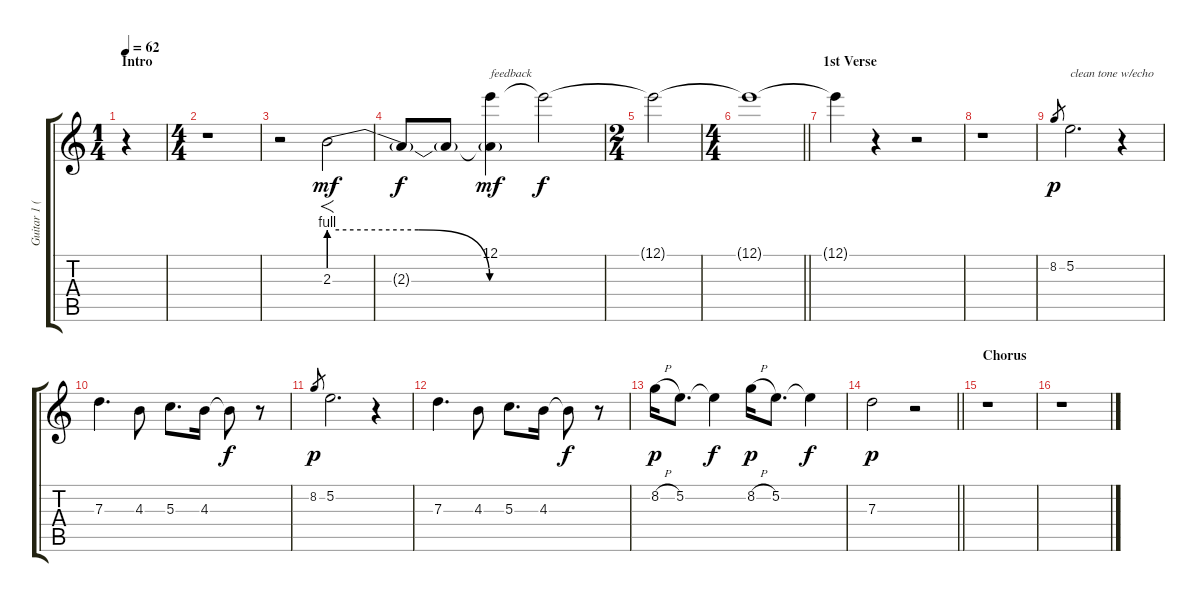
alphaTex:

\track ("Guitar 1 (Slash)" "Guitar 1 (") {instrument overdrivenguitar}
\staff {score tabs}
\tuning (E4 B3 G3 D3 A2 E2) {hide}
\ts (1 4)
\section ("" "Intro")
\tempo 62
\clef g2
\ks c
r.4{dy mf instrument overdrivenguitar} |
\ts (4 4)
r.1 |
r.2 2.3{be (custom 0 4 25 4 45 0 60 0)}.2{f} |
2.3{t}.8{dy f} 2.3{t}.8 (12.1 2.3{t}).4{txt "feedback" dy mf} 12.1{t}.2{dy f} |
\ts (2 4)
12.1{t}.2 |
\ts (4 4)
\barLineRight lightlight
12.1{t}.1 |
\section ("" "1st Verse")
12.1{t}.4 r.4 r.2{instrument electricguitarjazz} |
r.1 |
8.2.8{gr dy p} 5.2.2{d txt "clean tone w/echo" instrument electricguitarjazz} r.4 |
7.3.4{d} 4.3.8 5.3.8{d} 4.3.16 4.3{t}.8{dy f} r.8 |
8.2.8{gr dy p} 5.2.2{d} r.4 |
7.3.4{d} 4.3.8 5.3.8{d} 4.3.16 4.3{t}.8{dy f} r.8 |
8.2{h}.16{dy p} 5.2.8{d} 5.2{t}.4{dy f} 8.2{h}.16{dy p} 5.2.8{d} 5.2{t}.4{dy f} |
\barLineRight lightlight
7.3.2{dy p} r.2 |
\section ("" "Chorus")
r.1 |
r.1
